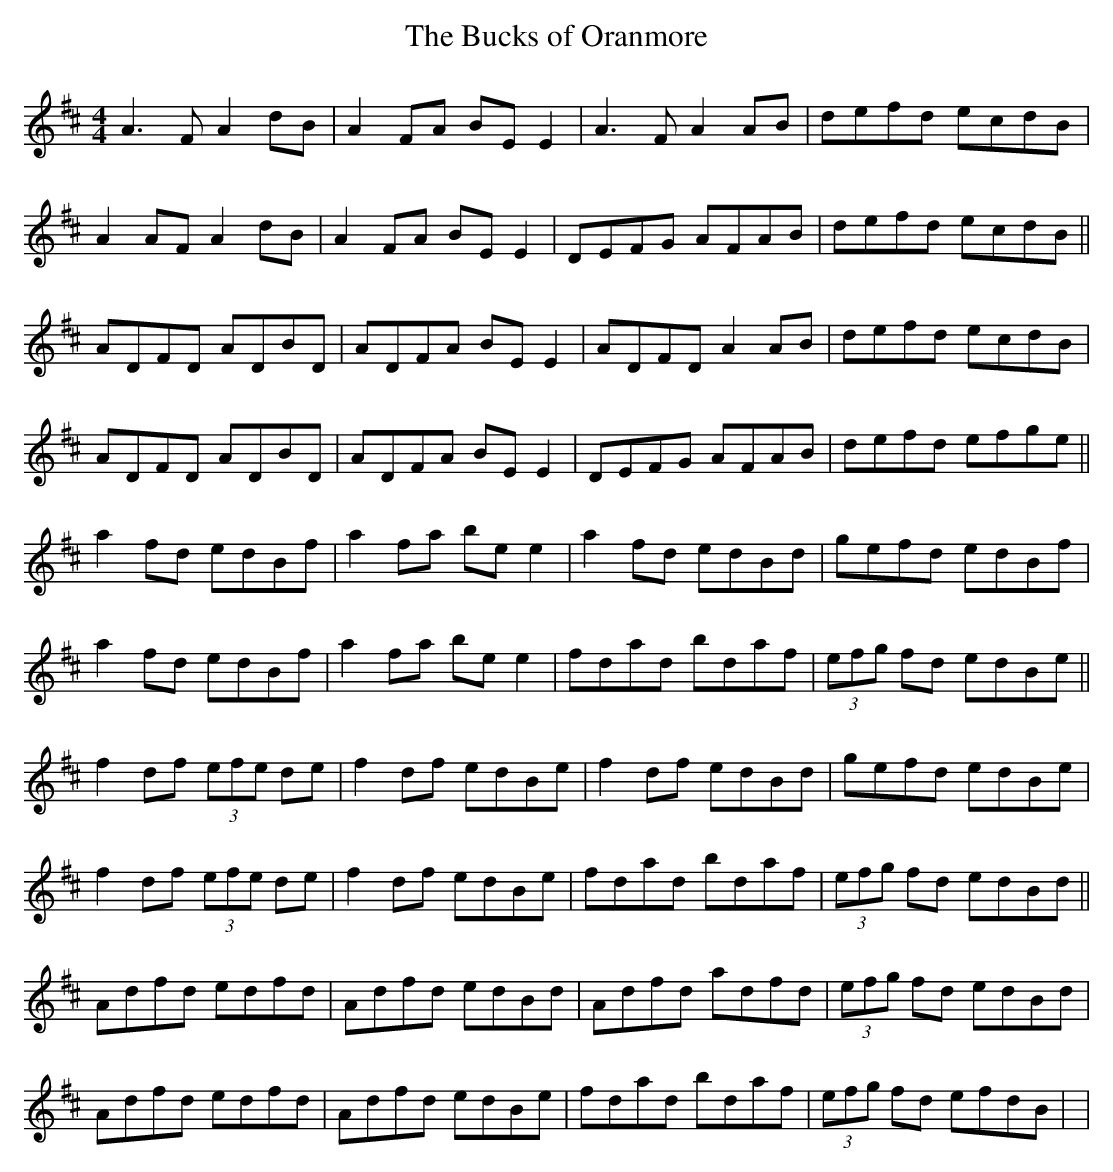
X:1
T:The Bucks of Oranmore
M:4/4
L:1/8
K:AMix
A3 F A2 dB|A2 FA BE E2|A3 F A2 AB|defd ecdB|
A2 AF A2 dB|A2 FA BE E2|DEFG AFAB|defd ecdB||
ADFD ADBD|ADFA BE E2|ADFD A2 AB|defd ecdB|
ADFD ADBD|ADFA BE E2|DEFG AFAB|defd efge ||
a2 fd edBf|a2 fa be e2|a2 fd edBd|gefd edBf|
a2 fd edBf|a2 fa be e2|fdad bdaf|(3efg fd edBe||
f2 df (3efe de|f2 df edBe|f2 df edBd|gefd edBe|
f2 df (3efe de|f2 df edBe|fdad bdaf|(3efg fd edBd ||
Adfd edfd|Adfd edBd|Adfd adfd|(3efg fd edBd|
Adfd edfd|Adfd edBe|fdad bdaf|(3efg fd efdB |>|
